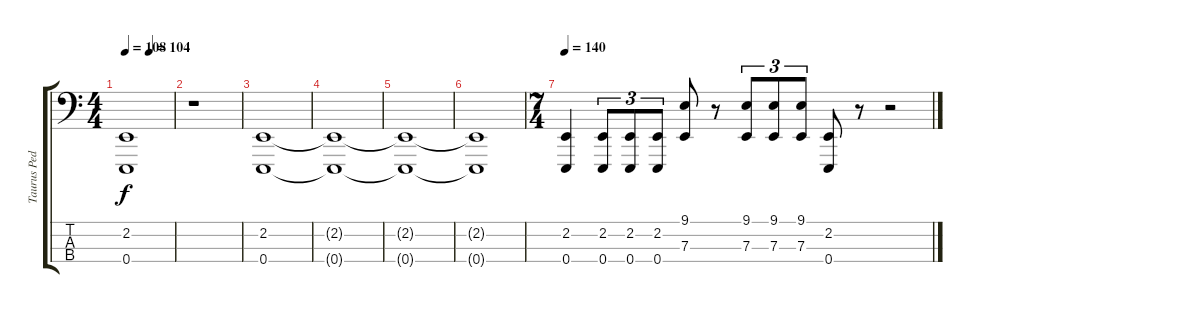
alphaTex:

\track ("Taurus Pedals" "Taurus Ped") {instrument lead1square}
\staff {score tabs}
\tuning (G2 D2 A1 E1) {hide}
\ts (4 4)
\tempo 108
\tempo (104 0.5)
\clef f4
\ks c
(2.2 0.4).1{dy f} |
r.1 |
(2.2 0.4).1 |
(2.2{t} 0.4{t}).1 |
(2.2{t} 0.4{t}).1 |
(2.2{t} 0.4{t}).1 |
\ts (7 4)
\tempo 140
(2.2 0.4).4 (2.2 0.4).8{tu (3 2)} (2.2 0.4).8{tu (3 2)} (2.2 0.4).8{tu (3 2)} (9.1 7.3).8 r.8 (9.1 7.3).8{tu (3 2)} (9.1 7.3).8{tu (3 2)} (9.1 7.3).8{tu (3 2)} (2.2 0.4).8 r.8 r.2
